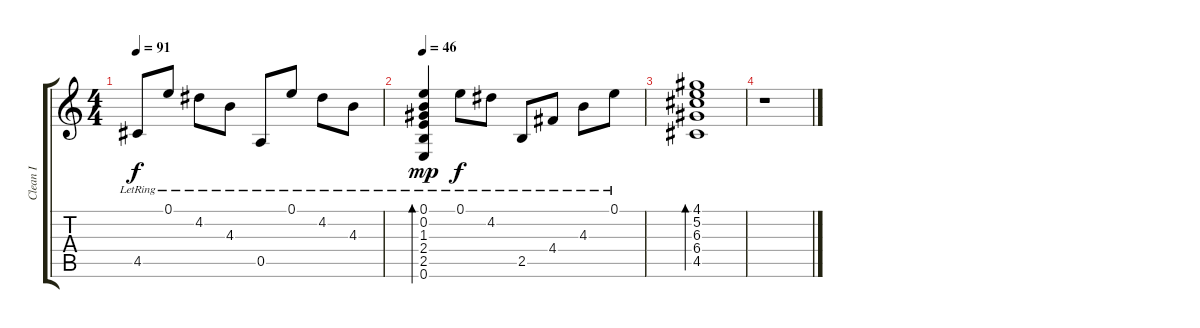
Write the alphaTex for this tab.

\track ("Clean I" "Clean I") {instrument electricguitarclean}
\staff {score tabs}
\tuning (E4 B3 G3 D3 A2 E2) {hide}
\ts (4 4)
\tempo 91
\clef g2
\ks c
4.5{lr}.8{dy f} 0.1{lr}.8 4.2{lr}.8 4.3{lr}.8 0.5{lr}.8 0.1{lr}.8 4.2{lr}.8 4.3{lr}.8 |
\tempo 46
(0.1{lr} 0.2{lr} 1.3{lr} 2.4{lr} 2.5{lr} 0.6{lr}).4{bd 120 dy mp} 0.1{lr}.8{dy f} 4.2{lr}.8 2.5{lr}.8 4.4{lr}.8 4.3{lr}.8 0.1{lr}.8 |
(4.1 5.2 6.3 6.4 4.5).1{bd 120} |
r.1
